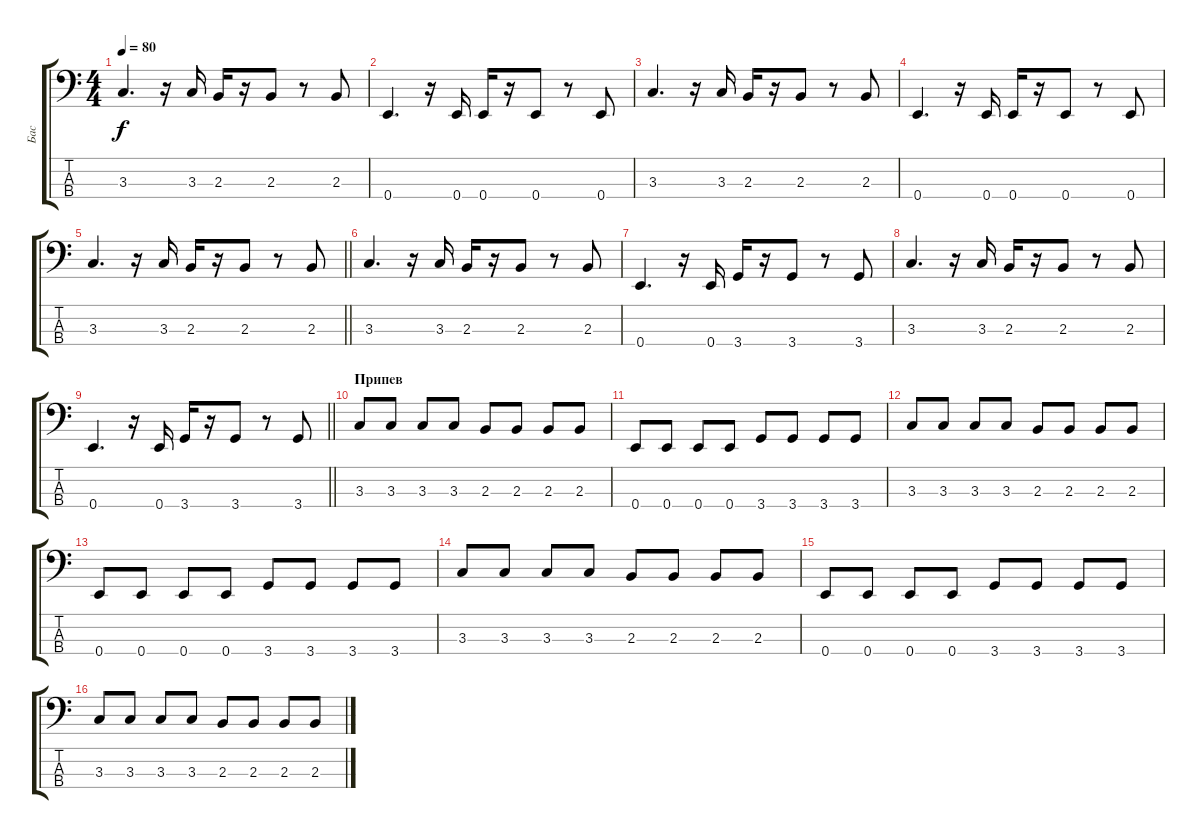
\track ("Бас" "Бас") {instrument electricbassfinger}
\staff {score tabs}
\tuning (G2 D2 A1 E1) {hide}
\ts (4 4)
\tempo 80
\clef f4
\ks c
3.3.4{d dy f} r.16 3.3.16 2.3.16 r.16 2.3.8 r.8 2.3.8 |
0.4.4{d} r.16 0.4.16 0.4.16 r.16 0.4.8 r.8 0.4.8 |
3.3.4{d} r.16 3.3.16 2.3.16 r.16 2.3.8 r.8 2.3.8 |
0.4.4{d} r.16 0.4.16 0.4.16 r.16 0.4.8 r.8 0.4.8 |
\barLineRight lightlight
3.3.4{d} r.16 3.3.16 2.3.16 r.16 2.3.8 r.8 2.3.8 |
3.3.4{d} r.16 3.3.16 2.3.16 r.16 2.3.8 r.8 2.3.8 |
0.4.4{d} r.16 0.4.16 3.4.16 r.16 3.4.8 r.8 3.4.8 |
3.3.4{d} r.16 3.3.16 2.3.16 r.16 2.3.8 r.8 2.3.8 |
\barLineRight lightlight
0.4.4{d} r.16 0.4.16 3.4.16 r.16 3.4.8 r.8 3.4.8 |
\section ("" "Припев")
3.3.8 3.3.8 3.3.8 3.3.8 2.3.8 2.3.8 2.3.8 2.3.8 |
0.4.8 0.4.8 0.4.8 0.4.8 3.4.8 3.4.8 3.4.8 3.4.8 |
3.3.8 3.3.8 3.3.8 3.3.8 2.3.8 2.3.8 2.3.8 2.3.8 |
0.4.8 0.4.8 0.4.8 0.4.8 3.4.8 3.4.8 3.4.8 3.4.8 |
3.3.8 3.3.8 3.3.8 3.3.8 2.3.8 2.3.8 2.3.8 2.3.8 |
0.4.8 0.4.8 0.4.8 0.4.8 3.4.8 3.4.8 3.4.8 3.4.8 |
3.3.8 3.3.8 3.3.8 3.3.8 2.3.8 2.3.8 2.3.8 2.3.8
